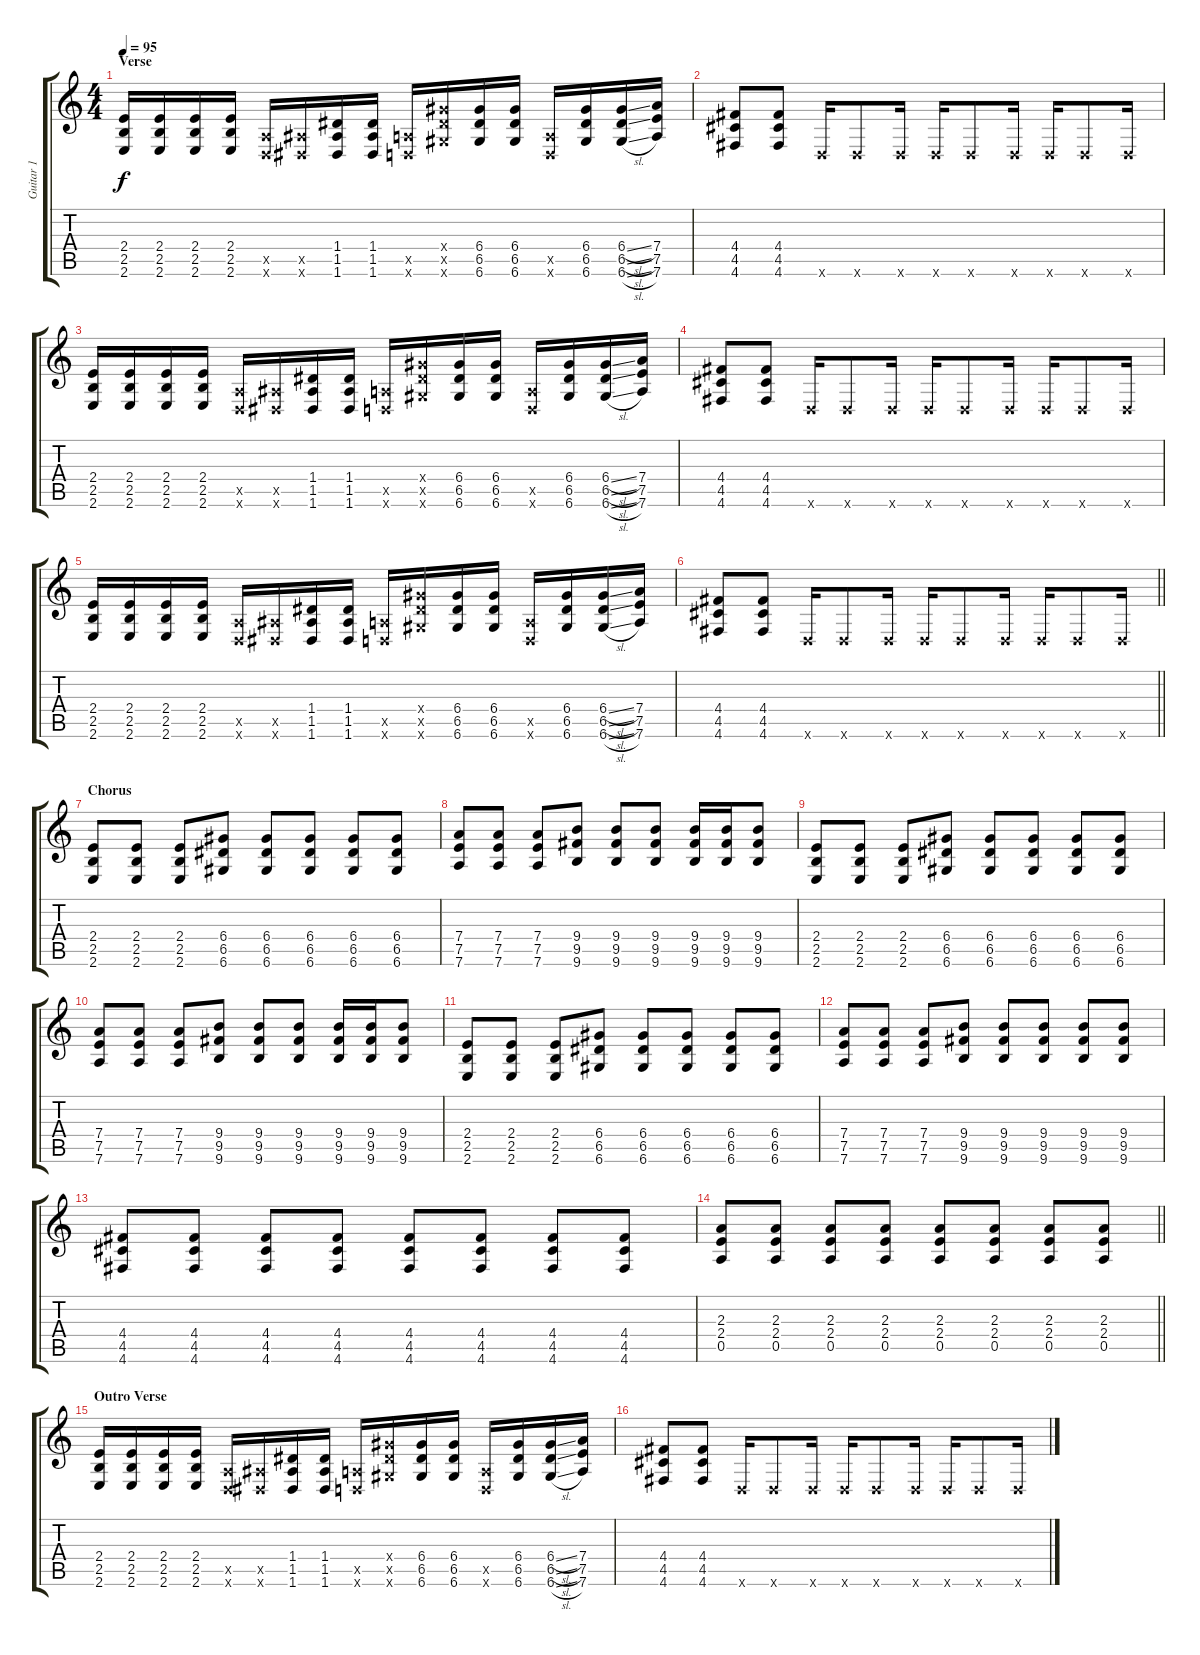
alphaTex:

\track ("Guitar 1" "Guitar 1") {instrument distortionguitar}
\staff {score tabs}
\tuning (E4 B3 G3 D3 A2 D2) {hide}
\ts (4 4)
\section ("" "Verse")
\tempo 95
\clef g2
\ks c
(2.4 2.5 2.6).16{dy f balance 0 instrument distortionguitar} (2.4 2.5 2.6).16 (2.4 2.5 2.6).16 (2.4 2.5 2.6).16 (0.5{x} 0.6{x}).16 (1.5{x} 1.6{x}).16 (1.4 1.5 1.6).16 (1.4 1.5 1.6).16 (0.5{x} 0.6{x}).16 (6.4{x} 6.5{x} 6.6{x}).16 (6.4 6.5 6.6).16 (6.4 6.5 6.6).16 (0.5{x} 0.6{x}).16 (6.4 6.5 6.6).16 (6.4{sl} 6.5{sl} 6.6{sl}).16 (7.4 7.5 7.6).16 |
(4.4 4.5 4.6).8 (4.4 4.5 4.6).8 0.6{x}.16 0.6{x}.8 0.6{x}.16 0.6{x}.16 0.6{x}.8 0.6{x}.16 0.6{x}.16 0.6{x}.8 0.6{x}.16 |
(2.4 2.5 2.6).16{balance 0 instrument distortionguitar} (2.4 2.5 2.6).16 (2.4 2.5 2.6).16 (2.4 2.5 2.6).16 (0.5{x} 0.6{x}).16 (1.5{x} 1.6{x}).16 (1.4 1.5 1.6).16 (1.4 1.5 1.6).16 (0.5{x} 0.6{x}).16 (6.4{x} 6.5{x} 6.6{x}).16 (6.4 6.5 6.6).16 (6.4 6.5 6.6).16 (0.5{x} 0.6{x}).16 (6.4 6.5 6.6).16 (6.4{sl} 6.5{sl} 6.6{sl}).16 (7.4 7.5 7.6).16 |
(4.4 4.5 4.6).8 (4.4 4.5 4.6).8 0.6{x}.16 0.6{x}.8 0.6{x}.16 0.6{x}.16 0.6{x}.8 0.6{x}.16 0.6{x}.16 0.6{x}.8 0.6{x}.16 |
(2.4 2.5 2.6).16{balance 0 instrument distortionguitar} (2.4 2.5 2.6).16 (2.4 2.5 2.6).16 (2.4 2.5 2.6).16 (0.5{x} 0.6{x}).16 (1.5{x} 1.6{x}).16 (1.4 1.5 1.6).16 (1.4 1.5 1.6).16 (0.5{x} 0.6{x}).16 (6.4{x} 6.5{x} 6.6{x}).16 (6.4 6.5 6.6).16 (6.4 6.5 6.6).16 (0.5{x} 0.6{x}).16 (6.4 6.5 6.6).16 (6.4{sl} 6.5{sl} 6.6{sl}).16 (7.4 7.5 7.6).16 |
\barLineRight lightlight
(4.4 4.5 4.6).8 (4.4 4.5 4.6).8 0.6{x}.16 0.6{x}.8 0.6{x}.16 0.6{x}.16 0.6{x}.8 0.6{x}.16 0.6{x}.16 0.6{x}.8 0.6{x}.16 |
\section ("" "Chorus")
(2.4 2.5 2.6).8 (2.4 2.5 2.6).8 (2.4 2.5 2.6).8 (6.4 6.5 6.6).8 (6.4 6.5 6.6).8 (6.4 6.5 6.6).8 (6.4 6.5 6.6).8 (6.4 6.5 6.6).8 |
(7.4 7.5 7.6).8 (7.4 7.5 7.6).8 (7.4 7.5 7.6).8 (9.4 9.5 9.6).8 (9.4 9.5 9.6).8 (9.4 9.5 9.6).8 (9.4 9.5 9.6).16 (9.4 9.5 9.6).16 (9.4 9.5 9.6).8 |
(2.4 2.5 2.6).8 (2.4 2.5 2.6).8 (2.4 2.5 2.6).8 (6.4 6.5 6.6).8 (6.4 6.5 6.6).8 (6.4 6.5 6.6).8 (6.4 6.5 6.6).8 (6.4 6.5 6.6).8 |
(7.4 7.5 7.6).8 (7.4 7.5 7.6).8 (7.4 7.5 7.6).8 (9.4 9.5 9.6).8 (9.4 9.5 9.6).8 (9.4 9.5 9.6).8 (9.4 9.5 9.6).16 (9.4 9.5 9.6).16 (9.4 9.5 9.6).8 |
(2.4 2.5 2.6).8 (2.4 2.5 2.6).8 (2.4 2.5 2.6).8 (6.4 6.5 6.6).8 (6.4 6.5 6.6).8 (6.4 6.5 6.6).8 (6.4 6.5 6.6).8 (6.4 6.5 6.6).8 |
(7.4 7.5 7.6).8 (7.4 7.5 7.6).8 (7.4 7.5 7.6).8 (9.4 9.5 9.6).8 (9.4 9.5 9.6).8 (9.4 9.5 9.6).8 (9.4 9.5 9.6).8 (9.4 9.5 9.6).8 |
(4.4 4.5 4.6).8 (4.4 4.5 4.6).8 (4.4 4.5 4.6).8 (4.4 4.5 4.6).8 (4.4 4.5 4.6).8 (4.4 4.5 4.6).8 (4.4 4.5 4.6).8 (4.4 4.5 4.6).8 |
\barLineRight lightlight
(2.3 2.4 0.5).8 (2.3 2.4 0.5).8 (2.3 2.4 0.5).8 (2.3 2.4 0.5).8 (2.3 2.4 0.5).8 (2.3 2.4 0.5).8 (2.3 2.4 0.5).8 (2.3 2.4 0.5).8 |
\section ("" "Outro Verse")
(2.4 2.5 2.6).16{balance 0 instrument distortionguitar} (2.4 2.5 2.6).16 (2.4 2.5 2.6).16 (2.4 2.5 2.6).16 (0.5{x} 0.6{x}).16 (1.5{x} 1.6{x}).16 (1.4 1.5 1.6).16 (1.4 1.5 1.6).16 (0.5{x} 0.6{x}).16 (6.4{x} 6.5{x} 6.6{x}).16 (6.4 6.5 6.6).16 (6.4 6.5 6.6).16 (0.5{x} 0.6{x}).16 (6.4 6.5 6.6).16 (6.4{sl} 6.5{sl} 6.6{sl}).16 (7.4 7.5 7.6).16 |
(4.4 4.5 4.6).8 (4.4 4.5 4.6).8 0.6{x}.16 0.6{x}.8 0.6{x}.16 0.6{x}.16 0.6{x}.8 0.6{x}.16 0.6{x}.16 0.6{x}.8 0.6{x}.16
